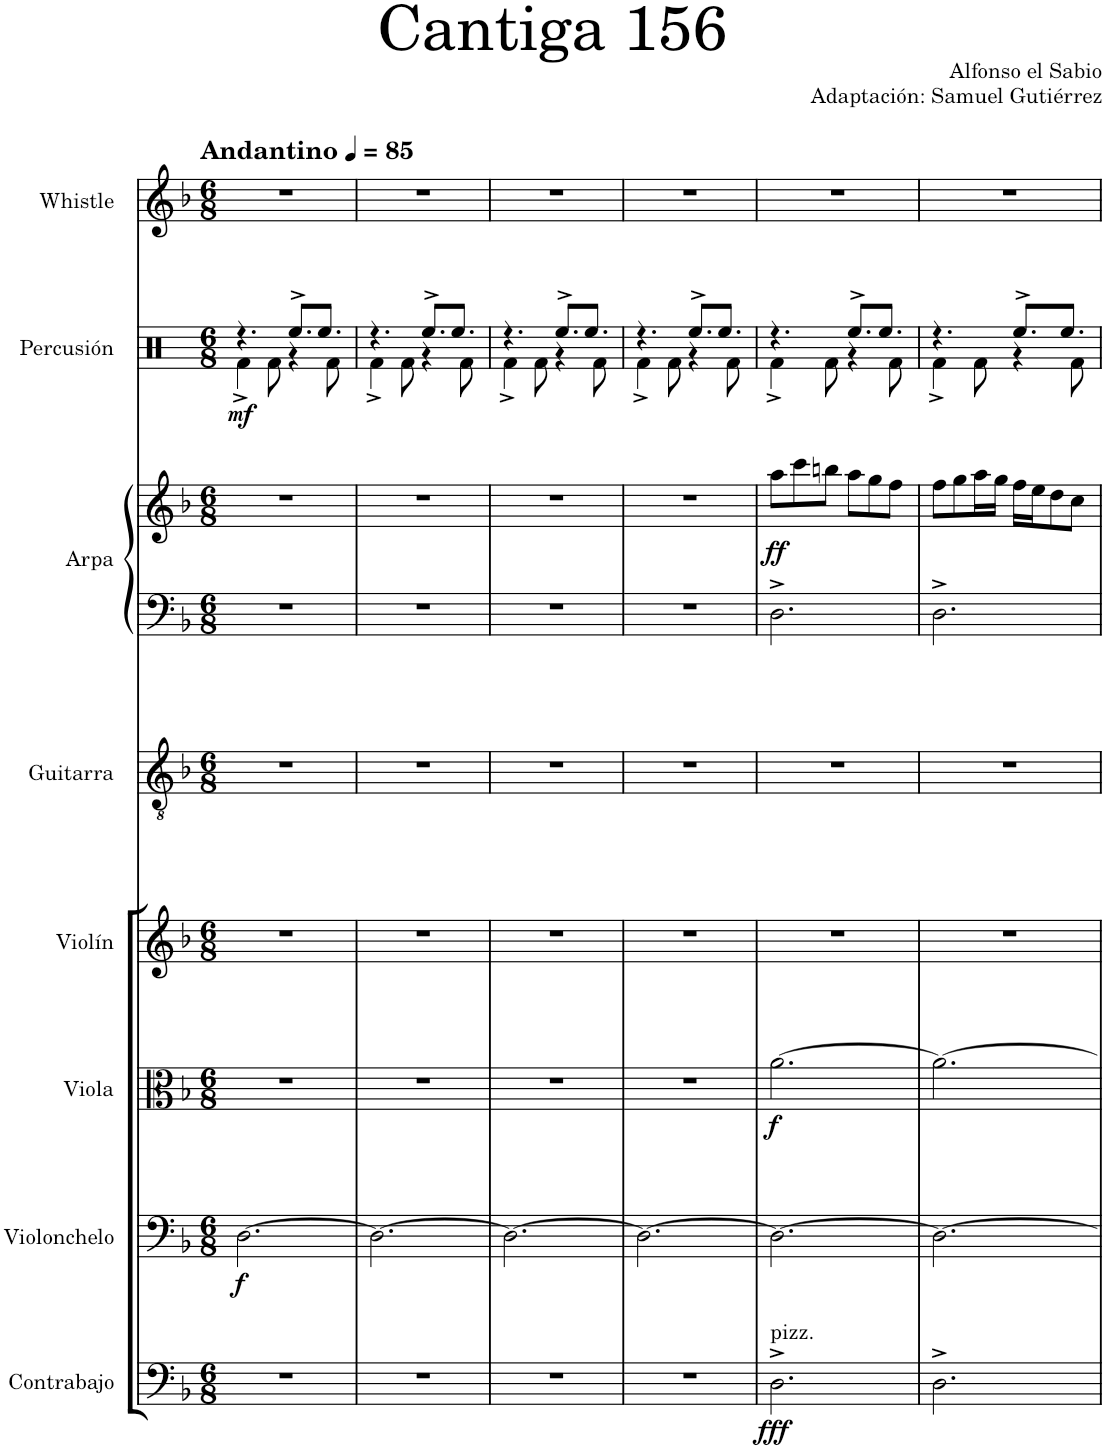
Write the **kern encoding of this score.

**kern	**dynam	**kern	**dynam	**kern	**dynam	**kern	**kern	**kern	**kern	**dynam	**kern	**dynam	**kern
*part8	*part8	*part7	*part7	*part6	*part6	*part5	*part4	*part3	*part3	*part3	*part2	*part2	*part1
*staff9	*staff9	*staff8	*staff8	*staff7	*staff7	*staff6	*staff5	*staff4	*staff3	*staff3/4	*staff2	*staff2	*staff1
*I"Contrabajo	*	*I"Violonchelo	*	*I"Viola	*	*I"Violín	*I"Guitarra	*I"Arpa	*	*	*I"Percusión	*	*I"Whistle
*I'Cb.	*	*I'Vc.	*	*I'Vla.	*	*I'Vln.	*I'Guit.	*I'Arp.	*	*	*I'Perc.	*	*I'Whtl.
*clefF4	*	*clefF4	*	*clefC3	*	*clefG2	*clefGv2	*clefF4	*clefG2	*	*clefX	*	*clefG2
*Trd7c12	*	*	*	*	*	*	*	*	*	*	*	*	*
*k[b-]	*	*k[b-]	*	*k[b-]	*	*k[b-]	*k[b-]	*k[b-]	*k[b-]	*	*k[]	*	*k[b-]
*M6/8	*	*M6/8	*	*M6/8	*	*M6/8	*M6/8	*M6/8	*M6/8	*	*M6/8	*	*M6/8
*MM85	*	*MM85	*	*MM85	*	*MM85	*MM85	*MM85	*MM85	*	*MM85	*	*MM85
=1	=1	=1	=1	=1	=1	=1	=1	=1	=1	=1	=1	=1	=1
*	*	*	*	*	*	*	*	*	*	*	*^	*	*
!	!	!	!	!	!	!	!	!	!	!	!	!	!	!LO:TX:a:B:t=Andantino
!	!	!	!LO:DY:b	!	!	!	!	!	!	!	!	!	!LO:DY:b	!
2.r	.	[2.D\	f	2.r	.	2.r	2.r	2.r	2.r	.	4.r	4Rf^\	mf	2.r
.	.	.	.	.	.	.	.	.	.	.	.	8Rf\	.	.
.	.	.	.	.	.	.	.	.	.	.	8.Ree^/L	4r	.	.
.	.	.	.	.	.	.	.	.	.	.	8.Ree/J	.	.	.
.	.	.	.	.	.	.	.	.	.	.	.	8Rf\	.	.
=2	=2	=2	=2	=2	=2	=2	=2	=2	=2	=2	=2	=2	=2	=2
2.r	.	2.D\_	.	2.r	.	2.r	2.r	2.r	2.r	.	4.r	4Rf^\	.	2.r
.	.	.	.	.	.	.	.	.	.	.	.	8Rf\	.	.
.	.	.	.	.	.	.	.	.	.	.	8.Ree^/L	4r	.	.
.	.	.	.	.	.	.	.	.	.	.	8.Ree/J	.	.	.
.	.	.	.	.	.	.	.	.	.	.	.	8Rf\	.	.
=3	=3	=3	=3	=3	=3	=3	=3	=3	=3	=3	=3	=3	=3	=3
2.r	.	2.D\_	.	2.r	.	2.r	2.r	2.r	2.r	.	4.r	4Rf^\	.	2.r
.	.	.	.	.	.	.	.	.	.	.	.	8Rf\	.	.
.	.	.	.	.	.	.	.	.	.	.	8.Ree^/L	4r	.	.
.	.	.	.	.	.	.	.	.	.	.	8.Ree/J	.	.	.
.	.	.	.	.	.	.	.	.	.	.	.	8Rf\	.	.
=4	=4	=4	=4	=4	=4	=4	=4	=4	=4	=4	=4	=4	=4	=4
2.r	.	2.D\_	.	2.r	.	2.r	2.r	2.r	2.r	.	4.r	4Rf^\	.	2.r
.	.	.	.	.	.	.	.	.	.	.	.	8Rf\	.	.
.	.	.	.	.	.	.	.	.	.	.	8.Ree^/L	4r	.	.
.	.	.	.	.	.	.	.	.	.	.	8.Ree/J	.	.	.
.	.	.	.	.	.	.	.	.	.	.	.	8Rf\	.	.
=5	=5	=5	=5	=5	=5	=5	=5	=5	=5	=5	=5	=5	=5	=5
!LO:TX:a:t=pizz.	!	!	!	!	!	!	!	!	!	!	!	!	!	!
!	!LO:DY:b	!	!	!	!LO:DY:b	!	!	!	!	!LO:DY:b	!	!	!	!
2.D^\	fff	2.D\_	.	[2.a\	f	2.r	2.r	2.D^\	8aa\L	ff	4.r	4Rf^\	.	2.r
.	.	.	.	.	.	.	.	.	8ccc\	.	.	.	.	.
.	.	.	.	.	.	.	.	.	8bbn\J	.	.	8Rf\	.	.
.	.	.	.	.	.	.	.	.	8aa\L	.	8.Ree^/L	4r	.	.
.	.	.	.	.	.	.	.	.	8gg\	.	.	.	.	.
.	.	.	.	.	.	.	.	.	.	.	8.Ree/J	.	.	.
.	.	.	.	.	.	.	.	.	8ff\J	.	.	8Rf\	.	.
=6	=6	=6	=6	=6	=6	=6	=6	=6	=6	=6	=6	=6	=6	=6
2.D^\	.	2.D\_	.	2.a\_	.	2.r	2.r	2.D^\	8ff\L	.	4.r	4Rf^\	.	2.r
.	.	.	.	.	.	.	.	.	8gg\	.	.	.	.	.
.	.	.	.	.	.	.	.	.	16aa\L	.	.	8Rf\	.	.
.	.	.	.	.	.	.	.	.	16gg\JJ	.	.	.	.	.
.	.	.	.	.	.	.	.	.	16ff\LL	.	8.Ree^/L	4r	.	.
.	.	.	.	.	.	.	.	.	16ee\J	.	.	.	.	.
.	.	.	.	.	.	.	.	.	8dd\	.	.	.	.	.
.	.	.	.	.	.	.	.	.	.	.	8.Ree/J	.	.	.
.	.	.	.	.	.	.	.	.	8cc\J	.	.	8Rf\	.	.
*	*	*	*	*	*	*	*	*	*	*	*v	*v	*	*
=	=	=	=	=	=	=	=	=	=	=	=	=	=
*-	*-	*-	*-	*-	*-	*-	*-	*-	*-	*-	*-	*-	*-
